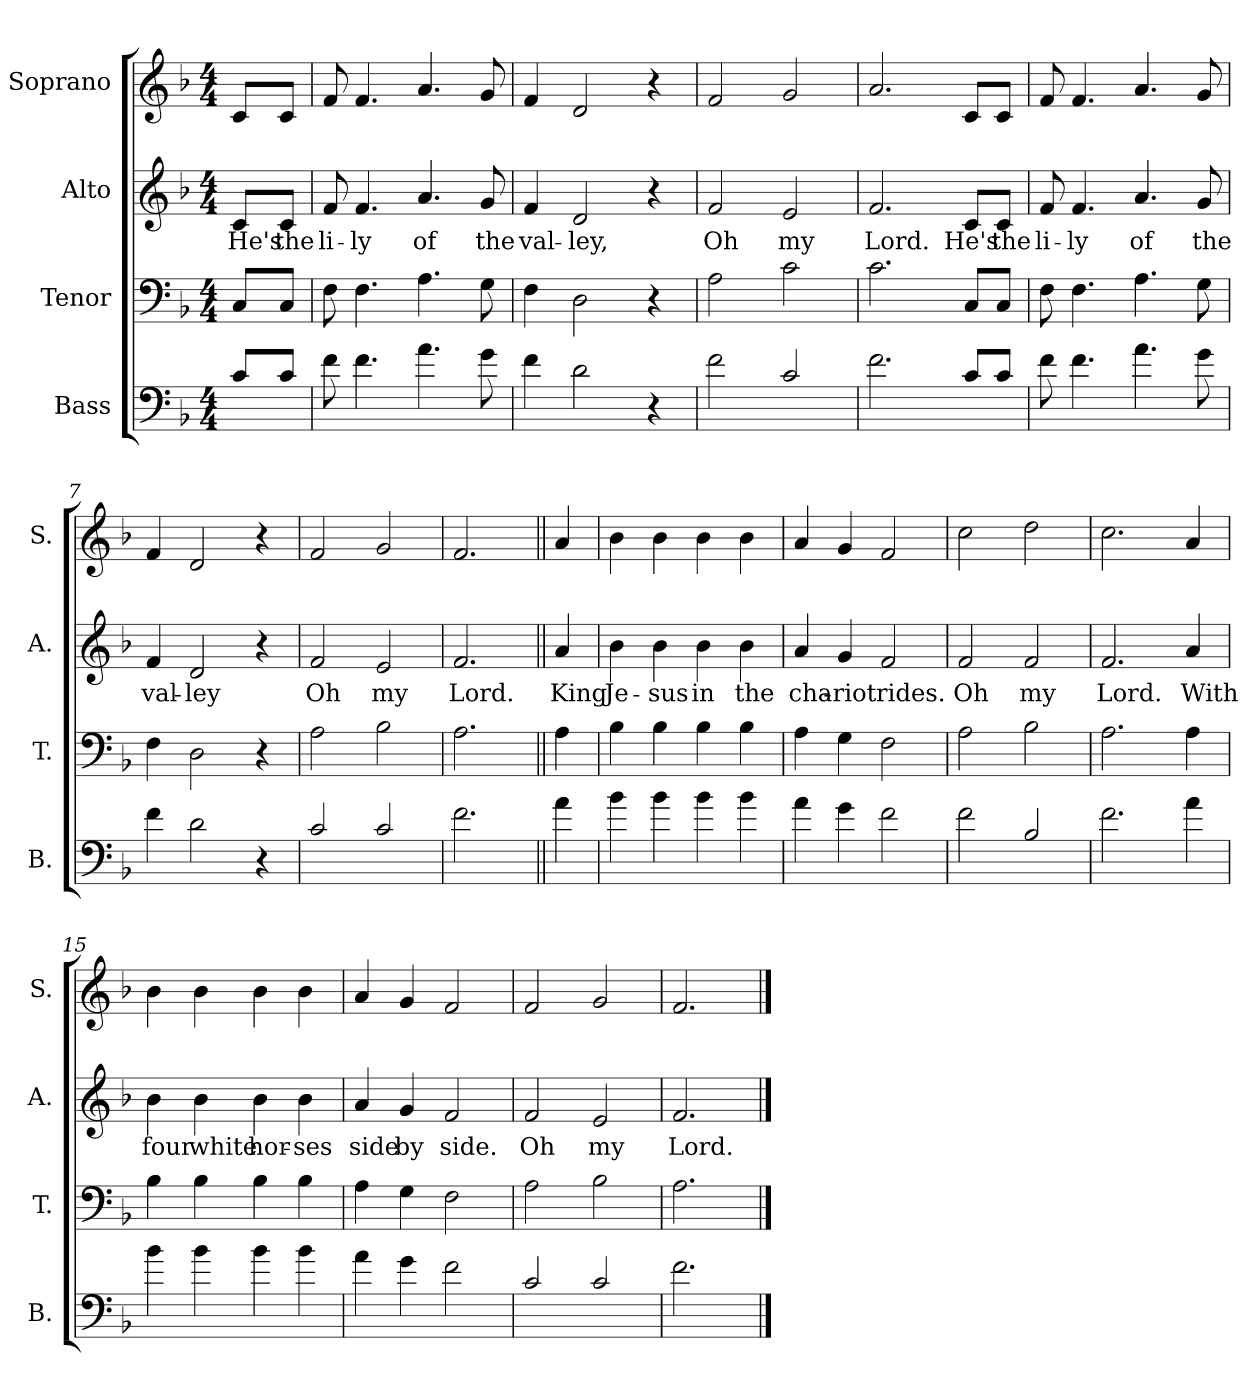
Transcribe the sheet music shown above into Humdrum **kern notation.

**kern	**kern	**kern	**text	**kern
*part4	*part3	*part2	*part2	*part1
*staff4	*staff3	*staff2	*staff2	*staff1
*I"Bass	*I"Tenor	*I"Alto	*	*I"Soprano
*I'B.	*I'T.	*I'A.	*	*I'S.
*clefF4	*clefF4	*clefG2	*	*clefG2
*ITrd7c12	*	*	*	*
*k[b-]	*k[b-]	*k[b-]	*	*k[b-]
*M4/4	*M4/4	*M4/4	*	*M4/4
*MM100	*MM100	*MM100	*	*MM100
=1	=1	=1	=1	=1
!	!	!	!LO:LY:b	!
8C/L	8C/L	8c/L	He's	8c/L
!	!	!	!LO:LY:b	!
8C/J	8C/J	8c/J	the	8c/J
=2	=2	=2	=2	=2
!	!	!	!LO:LY:b	!
8F\	8F\	8f/	li-	8f/
!	!	!	!LO:LY:b	!
4.F\	4.F\	4.f/	-ly	4.f/
!	!	!	!LO:LY:b	!
4.A\	4.A\	4.a/	of	4.a/
!	!	!	!LO:LY:b	!
8G\	8G\	8g/	the	8g/
=3	=3	=3	=3	=3
!	!	!	!LO:LY:b	!
4F\	4F\	4f/	val-	4f/
!	!	!	!LO:LY:b	!
2D\	2D\	2d/	-ley,	2d/
4r	4r	4r	.	4r
=4	=4	=4	=4	=4
!	!	!	!LO:LY:b	!
2F\	2A\	2f/	Oh	2f/
!	!	!	!LO:LY:b	!
2C/	2c\	2e/	my	2g/
!!LO:LB:g=z
=5	=5	=5	=5	=5
!	!	!	!LO:LY:b	!
2.F\	2.c\	2.f/	Lord.	2.a/
!	!	!	!LO:LY:b	!
8C/L	8C/L	8c/L	He's	8c/L
!	!	!	!LO:LY:b	!
8C/J	8C/J	8c/J	the	8c/J
=6	=6	=6	=6	=6
!	!	!	!LO:LY:b	!
8F\	8F\	8f/	li-	8f/
!	!	!	!LO:LY:b	!
4.F\	4.F\	4.f/	-ly	4.f/
!	!	!	!LO:LY:b	!
4.A\	4.A\	4.a/	of	4.a/
!	!	!	!LO:LY:b	!
8G\	8G\	8g/	the	8g/
=7	=7	=7	=7	=7
!	!	!	!LO:LY:b	!
4F\	4F\	4f/	val-	4f/
!	!	!	!LO:LY:b	!
2D\	2D\	2d/	-ley	2d/
4r	4r	4r	.	4r
=8	=8	=8	=8	=8
!	!	!	!LO:LY:b	!
2C/	2A\	2f/	Oh	2f/
!	!	!	!LO:LY:b	!
2C/	2B-\	2e/	my	2g/
=9	=9	=9	=9	=9
!	!	!	!LO:LY:b	!
2.F\	2.A\	2.f/	Lord.	2.f/
!!LO:LB:g=z
=10||	=10||	=10||	=10||	=10||
!	!	!	!LO:LY:b	!
4A\	4A\	4a/	King	4a/
=11	=11	=11	=11	=11
!	!	!	!LO:LY:b	!
4B-\	4B-\	4b-\	Je-	4b-\
!	!	!	!LO:LY:b	!
4B-\	4B-\	4b-\	-sus	4b-\
!	!	!	!LO:LY:b	!
4B-\	4B-\	4b-\	in	4b-\
!	!	!	!LO:LY:b	!
4B-\	4B-\	4b-\	the	4b-\
=12	=12	=12	=12	=12
!	!	!	!LO:LY:b	!
4A\	4A\	4a/	cha-	4a/
!	!	!	!LO:LY:b	!
4G\	4G\	4g/	-riot	4g/
!	!	!	!LO:LY:b	!
2F\	2F\	2f/	rides.	2f/
=13	=13	=13	=13	=13
!	!	!	!LO:LY:b	!
2F\	2A\	2f/	Oh	2cc\
!	!	!	!LO:LY:b	!
2BB-/	2B-\	2f/	my	2dd\
=14	=14	=14	=14	=14
!	!	!	!LO:LY:b	!
2.F\	2.A\	2.f/	Lord.	2.cc\
!	!	!	!LO:LY:b	!
4A\	4A\	4a/	With	4a/
!!LO:LB:g=z
=15	=15	=15	=15	=15
!	!	!	!LO:LY:b	!
4B-\	4B-\	4b-\	four	4b-\
!	!	!	!LO:LY:b	!
4B-\	4B-\	4b-\	white	4b-\
!	!	!	!LO:LY:b	!
4B-\	4B-\	4b-\	hor-	4b-\
!	!	!	!LO:LY:b	!
4B-\	4B-\	4b-\	-ses	4b-\
=16	=16	=16	=16	=16
!	!	!	!LO:LY:b	!
4A\	4A\	4a/	side	4a/
!	!	!	!LO:LY:b	!
4G\	4G\	4g/	by	4g/
!	!	!	!LO:LY:b	!
2F\	2F\	2f/	side.	2f/
=17	=17	=17	=17	=17
!	!	!	!LO:LY:b	!
2C/	2A\	2f/	Oh	2f/
!	!	!	!LO:LY:b	!
2C/	2B-\	2e/	my	2g/
=18	=18	=18	=18	=18
!	!	!	!LO:LY:b	!
2.F\	2.A\	2.f/	Lord.	2.f/
==	==	==	==	==
*-	*-	*-	*-	*-
